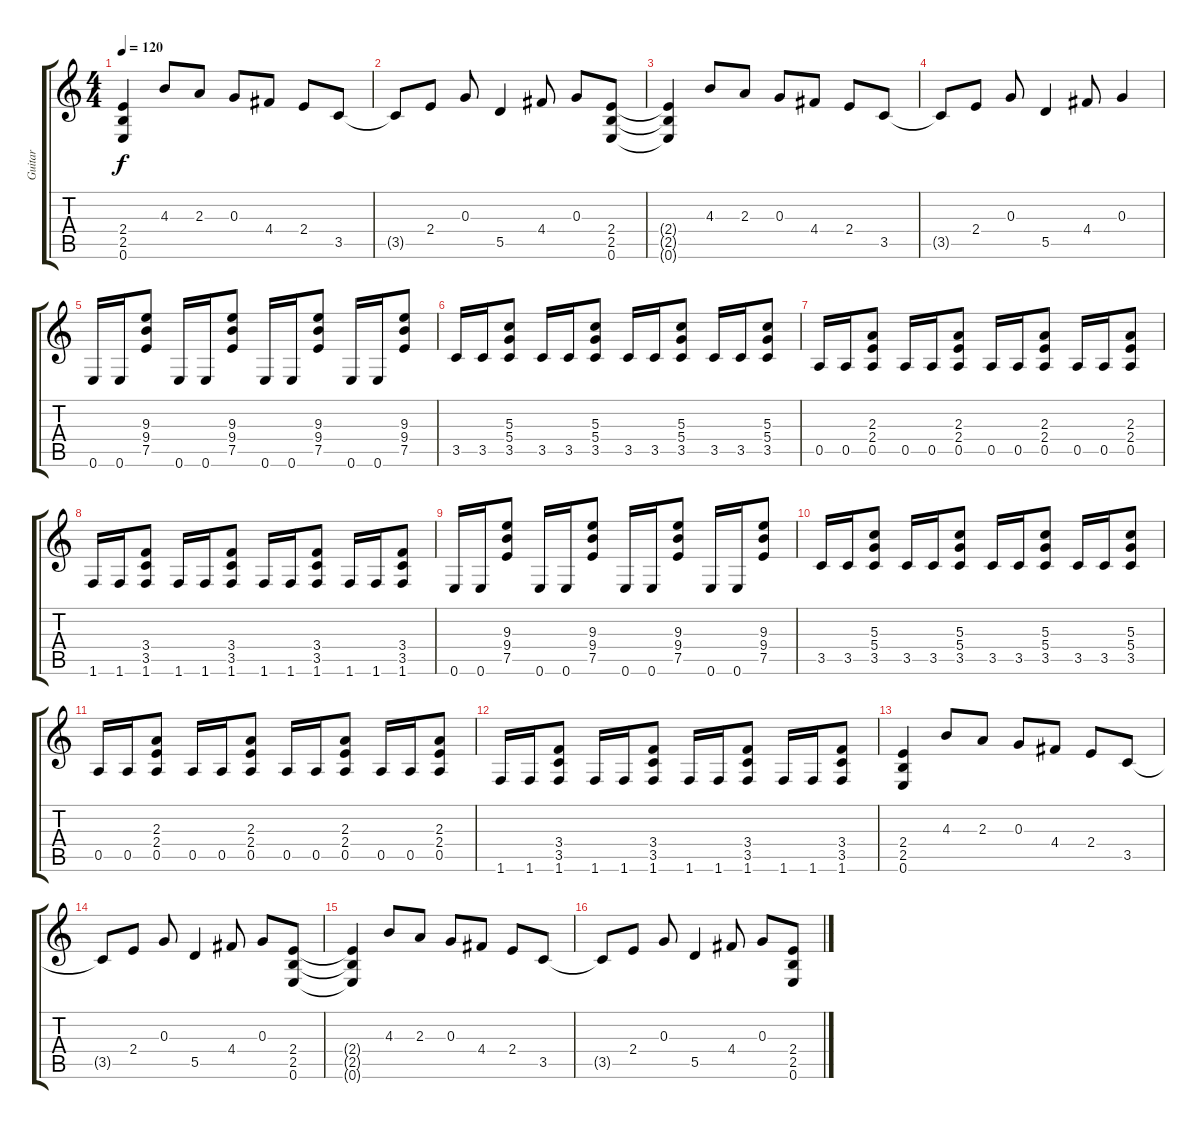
\track ("Guitar" "Guitar") {instrument overdrivenguitar}
\staff {score tabs}
\tuning (E4 B3 G3 D3 A2 E2) {hide}
\ts (4 4)
\tempo 120
\clef g2
\ks c
(2.4 2.5 0.6).4{dy f} 4.3.8 2.3.8 0.3.8 4.4.8 2.4.8 3.5.8 |
3.5{t}.8 2.4.8 0.3.8 5.5.4 4.4.8 0.3.8 (2.4 2.5 0.6).8 |
(2.4{t} 2.5{t} 0.6{t}).4 4.3.8 2.3.8 0.3.8 4.4.8 2.4.8 3.5.8 |
3.5{t}.8 2.4.8 0.3.8 5.5.4 4.4.8 0.3.4 |
0.6.16 0.6.16 (9.3 9.4 7.5).8 0.6.16 0.6.16 (9.3 9.4 7.5).8 0.6.16 0.6.16 (9.3 9.4 7.5).8 0.6.16 0.6.16 (9.3 9.4 7.5).8 |
3.5.16 3.5.16 (5.3 5.4 3.5).8 3.5.16 3.5.16 (5.3 5.4 3.5).8 3.5.16 3.5.16 (5.3 5.4 3.5).8 3.5.16 3.5.16 (5.3 5.4 3.5).8 |
0.5.16 0.5.16 (2.3 2.4 0.5).8 0.5.16 0.5.16 (2.3 2.4 0.5).8 0.5.16 0.5.16 (2.3 2.4 0.5).8 0.5.16 0.5.16 (2.3 2.4 0.5).8 |
1.6.16 1.6.16 (3.4 3.5 1.6).8 1.6.16 1.6.16 (3.4 3.5 1.6).8 1.6.16 1.6.16 (3.4 3.5 1.6).8 1.6.16 1.6.16 (3.4 3.5 1.6).8 |
0.6.16 0.6.16 (9.3 9.4 7.5).8 0.6.16 0.6.16 (9.3 9.4 7.5).8 0.6.16 0.6.16 (9.3 9.4 7.5).8 0.6.16 0.6.16 (9.3 9.4 7.5).8 |
3.5.16 3.5.16 (5.3 5.4 3.5).8 3.5.16 3.5.16 (5.3 5.4 3.5).8 3.5.16 3.5.16 (5.3 5.4 3.5).8 3.5.16 3.5.16 (5.3 5.4 3.5).8 |
0.5.16 0.5.16 (2.3 2.4 0.5).8 0.5.16 0.5.16 (2.3 2.4 0.5).8 0.5.16 0.5.16 (2.3 2.4 0.5).8 0.5.16 0.5.16 (2.3 2.4 0.5).8 |
1.6.16 1.6.16 (3.4 3.5 1.6).8 1.6.16 1.6.16 (3.4 3.5 1.6).8 1.6.16 1.6.16 (3.4 3.5 1.6).8 1.6.16 1.6.16 (3.4 3.5 1.6).8 |
(2.4 2.5 0.6).4 4.3.8 2.3.8 0.3.8 4.4.8 2.4.8 3.5.8 |
3.5{t}.8 2.4.8 0.3.8 5.5.4 4.4.8 0.3.8 (2.4 2.5 0.6).8 |
(2.4{t} 2.5{t} 0.6{t}).4 4.3.8 2.3.8 0.3.8 4.4.8 2.4.8 3.5.8 |
3.5{t}.8 2.4.8 0.3.8 5.5.4 4.4.8 0.3.8 (2.4 2.5 0.6).8
